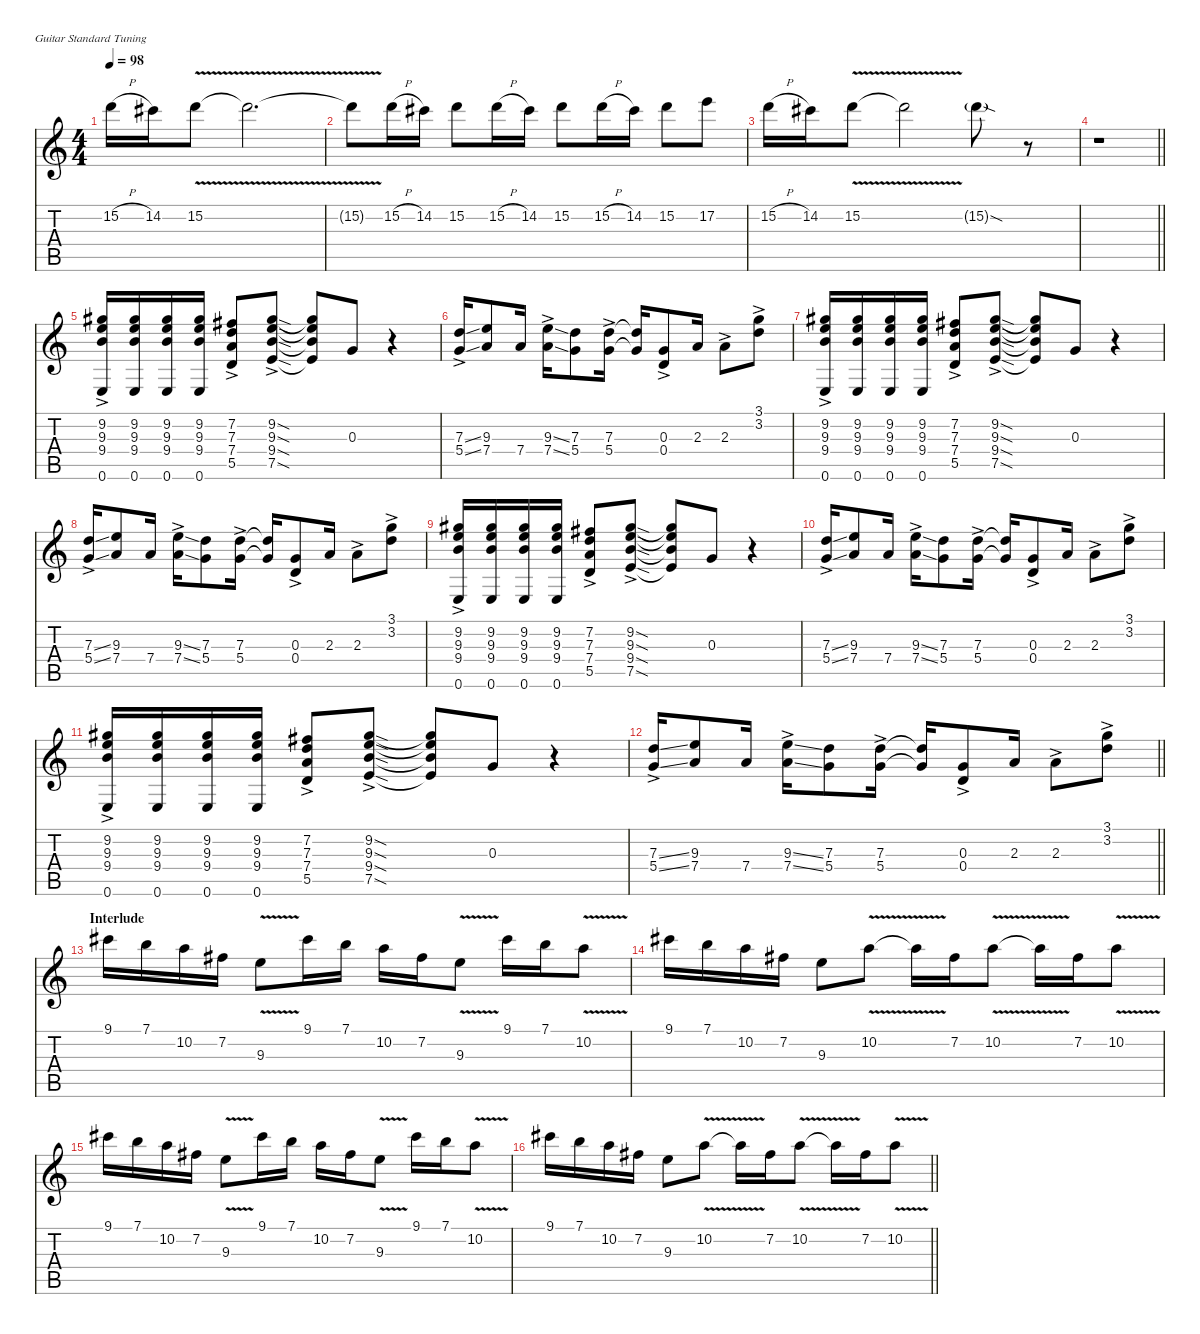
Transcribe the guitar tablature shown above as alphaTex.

\defaultSystemsLayout 4
\hideDynamics
\bracketExtendMode nobrackets
\singleTrackTrackNamePolicy hidden
\multiTrackTrackNamePolicy hidden
\firstSystemTrackNameMode fullname
\firstSystemTrackNameOrientation horizontal
\otherSystemsTrackNameOrientation horizontal
\track ("Electric Guitar 1" "jz.guit.") {instrument electricguitarjazz}
\staff {score tabs}
\tuning (E4 B3 G3 D3 A2 E2)
\ts (4 4)
\tempo 98
\clef g2
\ks c
15.2{h}.16{dy f beam Down} 14.2{acc #}.16{beam Down} 15.2{v}.8{beam Down} 15.2{v t}.2{d beam Down} |
15.2{v t}.8{beam Down} 15.2{h}.16{beam Down} 14.2{acc #}.16{beam Down} 15.2.8{beam Down} 15.2{h}.16{beam Down} 14.2{acc #}.16{beam Down} 15.2.8{beam Down} 15.2{h}.16{beam Down} 14.2{acc #}.16{beam Down} 15.2.8{beam Down} 17.2.8{beam Down} |
15.2{h}.16{beam Down} 14.2{acc #}.16{beam Down} 15.2{v}.8{beam Down} 15.2{v t}.2{beam Down} 15.2{sod g}.8{beam Down} r.8{beam Down} |
\barLineRight lightlight
r.1{beam Down} |
(9.2{ac acc #} 9.3{ac} 9.4{ac} 0.6{ac}).16{beam Up} (9.2{acc #} 9.3 9.4 0.6).16{beam Up} (9.2{acc #} 9.3 9.4 0.6).16{beam Up} (9.2{acc #} 9.3 9.4 0.6).16{beam Up} (7.2{ac acc #} 7.3{ac} 7.4{ac} 5.5{ac}).8{beam Up} (9.2{sod ac acc #} 9.3{sod ac} 9.4{sod ac} 7.5{sod ac}).8{beam Up} (9.2{t acc #} 9.3{t} 9.4{t} 7.5{t}).8{beam Up} 0.3.8{beam Up} r.4{beam Up} |
(7.3{ss ac} 5.4{ss ac}).16{beam Up} (9.3 7.4).8{beam Up} 7.4.16{beam Up} (9.3{ss ac} 7.4{ss ac}).16{beam Down} (7.3 5.4).8{beam Down} (7.3{ac} 5.4{ac}).16{beam Down} (7.3{t} 5.4{t}).16{beam Up} (0.3{ac} 0.4{ac}).8{beam Up} 2.3.16{beam Up} 2.3{ac}.8{beam Down} (3.1{ac} 3.2{ac}).8{beam Down} |
(9.2{ac acc #} 9.3{ac} 9.4{ac} 0.6{ac}).16{beam Up} (9.2{acc #} 9.3 9.4 0.6).16{beam Up} (9.2{acc #} 9.3 9.4 0.6).16{beam Up} (9.2{acc #} 9.3 9.4 0.6).16{beam Up} (7.2{ac acc #} 7.3{ac} 7.4{ac} 5.5{ac}).8{beam Up} (9.2{sod ac acc #} 9.3{sod ac} 9.4{sod ac} 7.5{sod ac}).8{beam Up} (9.2{t acc #} 9.3{t} 9.4{t} 7.5{t}).8{beam Up} 0.3.8{beam Up} r.4{beam Up} |
(7.3{ss ac} 5.4{ss ac}).16{beam Up} (9.3 7.4).8{beam Up} 7.4.16{beam Up} (9.3{ss ac} 7.4{ss ac}).16{beam Down} (7.3 5.4).8{beam Down} (7.3{ac} 5.4{ac}).16{beam Down} (7.3{t} 5.4{t}).16{beam Up} (0.3{ac} 0.4{ac}).8{beam Up} 2.3.16{beam Up} 2.3{ac}.8{beam Down} (3.1{ac} 3.2{ac}).8{beam Down} |
(9.2{ac acc #} 9.3{ac} 9.4{ac} 0.6{ac}).16{beam Up} (9.2{acc #} 9.3 9.4 0.6).16{beam Up} (9.2{acc #} 9.3 9.4 0.6).16{beam Up} (9.2{acc #} 9.3 9.4 0.6).16{beam Up} (7.2{ac acc #} 7.3{ac} 7.4{ac} 5.5{ac}).8{beam Up} (9.2{sod ac acc #} 9.3{sod ac} 9.4{sod ac} 7.5{sod ac}).8{beam Up} (9.2{t acc #} 9.3{t} 9.4{t} 7.5{t}).8{beam Up} 0.3.8{beam Up} r.4{beam Up} |
(7.3{ss ac} 5.4{ss ac}).16{beam Up} (9.3 7.4).8{beam Up} 7.4.16{beam Up} (9.3{ss ac} 7.4{ss ac}).16{beam Down} (7.3 5.4).8{beam Down} (7.3{ac} 5.4{ac}).16{beam Down} (7.3{t} 5.4{t}).16{beam Up} (0.3{ac} 0.4{ac}).8{beam Up} 2.3.16{beam Up} 2.3{ac}.8{beam Down} (3.1{ac} 3.2{ac}).8{beam Down} |
(9.2{ac acc #} 9.3{ac} 9.4{ac} 0.6{ac}).16{beam Up} (9.2{acc #} 9.3 9.4 0.6).16{beam Up} (9.2{acc #} 9.3 9.4 0.6).16{beam Up} (9.2{acc #} 9.3 9.4 0.6).16{beam Up} (7.2{ac acc #} 7.3{ac} 7.4{ac} 5.5{ac}).8{beam Up} (9.2{sod ac acc #} 9.3{sod ac} 9.4{sod ac} 7.5{sod ac}).8{beam Up} (9.2{t acc #} 9.3{t} 9.4{t} 7.5{t}).8{beam Up} 0.3.8{beam Up} r.4{beam Up} |
\barLineRight lightlight
(7.3{ss ac} 5.4{ss ac}).16{beam Up} (9.3 7.4).8{beam Up} 7.4.16{beam Up} (9.3{ss ac} 7.4{ss ac}).16{beam Down} (7.3 5.4).8{beam Down} (7.3{ac} 5.4{ac}).16{beam Down} (7.3{t} 5.4{t}).16{beam Up} (0.3{ac} 0.4{ac}).8{beam Up} 2.3.16{beam Up} 2.3{ac}.8{beam Down} (3.1{ac} 3.2{ac}).8{beam Down} |
\section ("" "Interlude")
9.1{acc #}.16{beam Down} 7.1.16{beam Down} 10.2.16{beam Down} 7.2{acc #}.16{beam Down} 9.3{v}.8{beam Down} 9.1{acc #}.16{beam Down} 7.1.16{beam Down} 10.2.16{beam Down} 7.2{acc #}.16{beam Down} 9.3{v}.8{beam Down} 9.1{acc #}.16{beam Down} 7.1.16{beam Down} 10.2{v}.8{beam Down} |
9.1{acc #}.16{beam Down} 7.1.16{beam Down} 10.2.16{beam Down} 7.2{acc #}.16{beam Down} 9.3.8{beam Down} 10.2{v}.8{beam Down} 10.2{v t}.16{beam Down} 7.2{acc #}.16{beam Down} 10.2{v}.8{beam Down} 10.2{v t}.16{beam Down} 7.2{acc #}.16{beam Down} 10.2{v}.8{beam Down} |
9.1{acc #}.16{beam Down} 7.1.16{beam Down} 10.2.16{beam Down} 7.2{acc #}.16{beam Down} 9.3{v}.8{beam Down} 9.1{acc #}.16{beam Down} 7.1.16{beam Down} 10.2.16{beam Down} 7.2{acc #}.16{beam Down} 9.3{v}.8{beam Down} 9.1{acc #}.16{beam Down} 7.1.16{beam Down} 10.2{v}.8{beam Down} |
\barLineRight lightlight
9.1{acc #}.16{beam Down} 7.1.16{beam Down} 10.2.16{beam Down} 7.2{acc #}.16{beam Down} 9.3.8{beam Down} 10.2{v}.8{beam Down} 10.2{v t}.16{beam Down} 7.2{acc #}.16{beam Down} 10.2{v}.8{beam Down} 10.2{v t}.16{beam Down} 7.2{acc #}.16{beam Down} 10.2{v}.8{beam Down}
